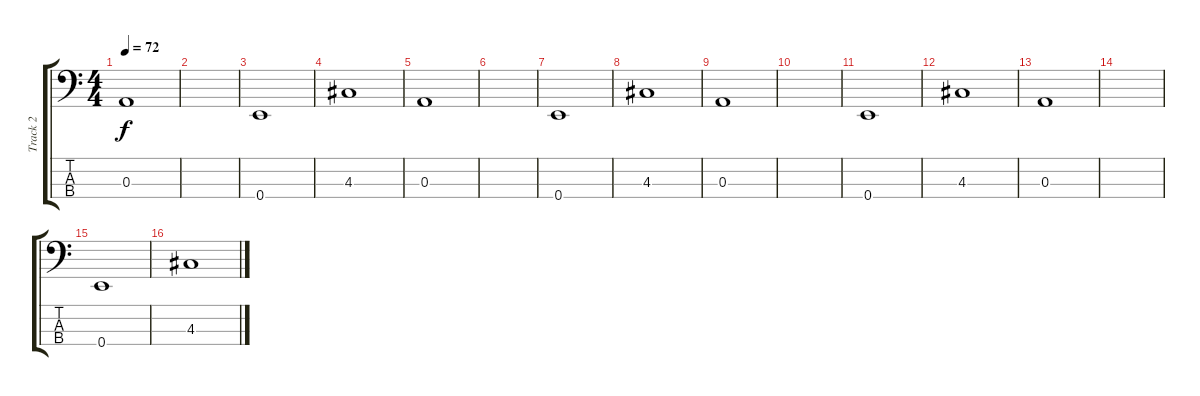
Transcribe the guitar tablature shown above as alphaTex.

\track ("Track 2" "Track 2") {instrument electricbassfinger}
\staff {score tabs}
\tuning (G2 D2 A1 E1) {hide}
\ts (4 4)
\tempo 72
\clef f4
\ks c
0.3.1{dy f} |
|
0.4.1 |
4.3.1 |
0.3.1 |
|
0.4.1 |
4.3.1 |
0.3.1 |
|
0.4.1 |
4.3.1 |
0.3.1 |
|
0.4.1 |
4.3.1
